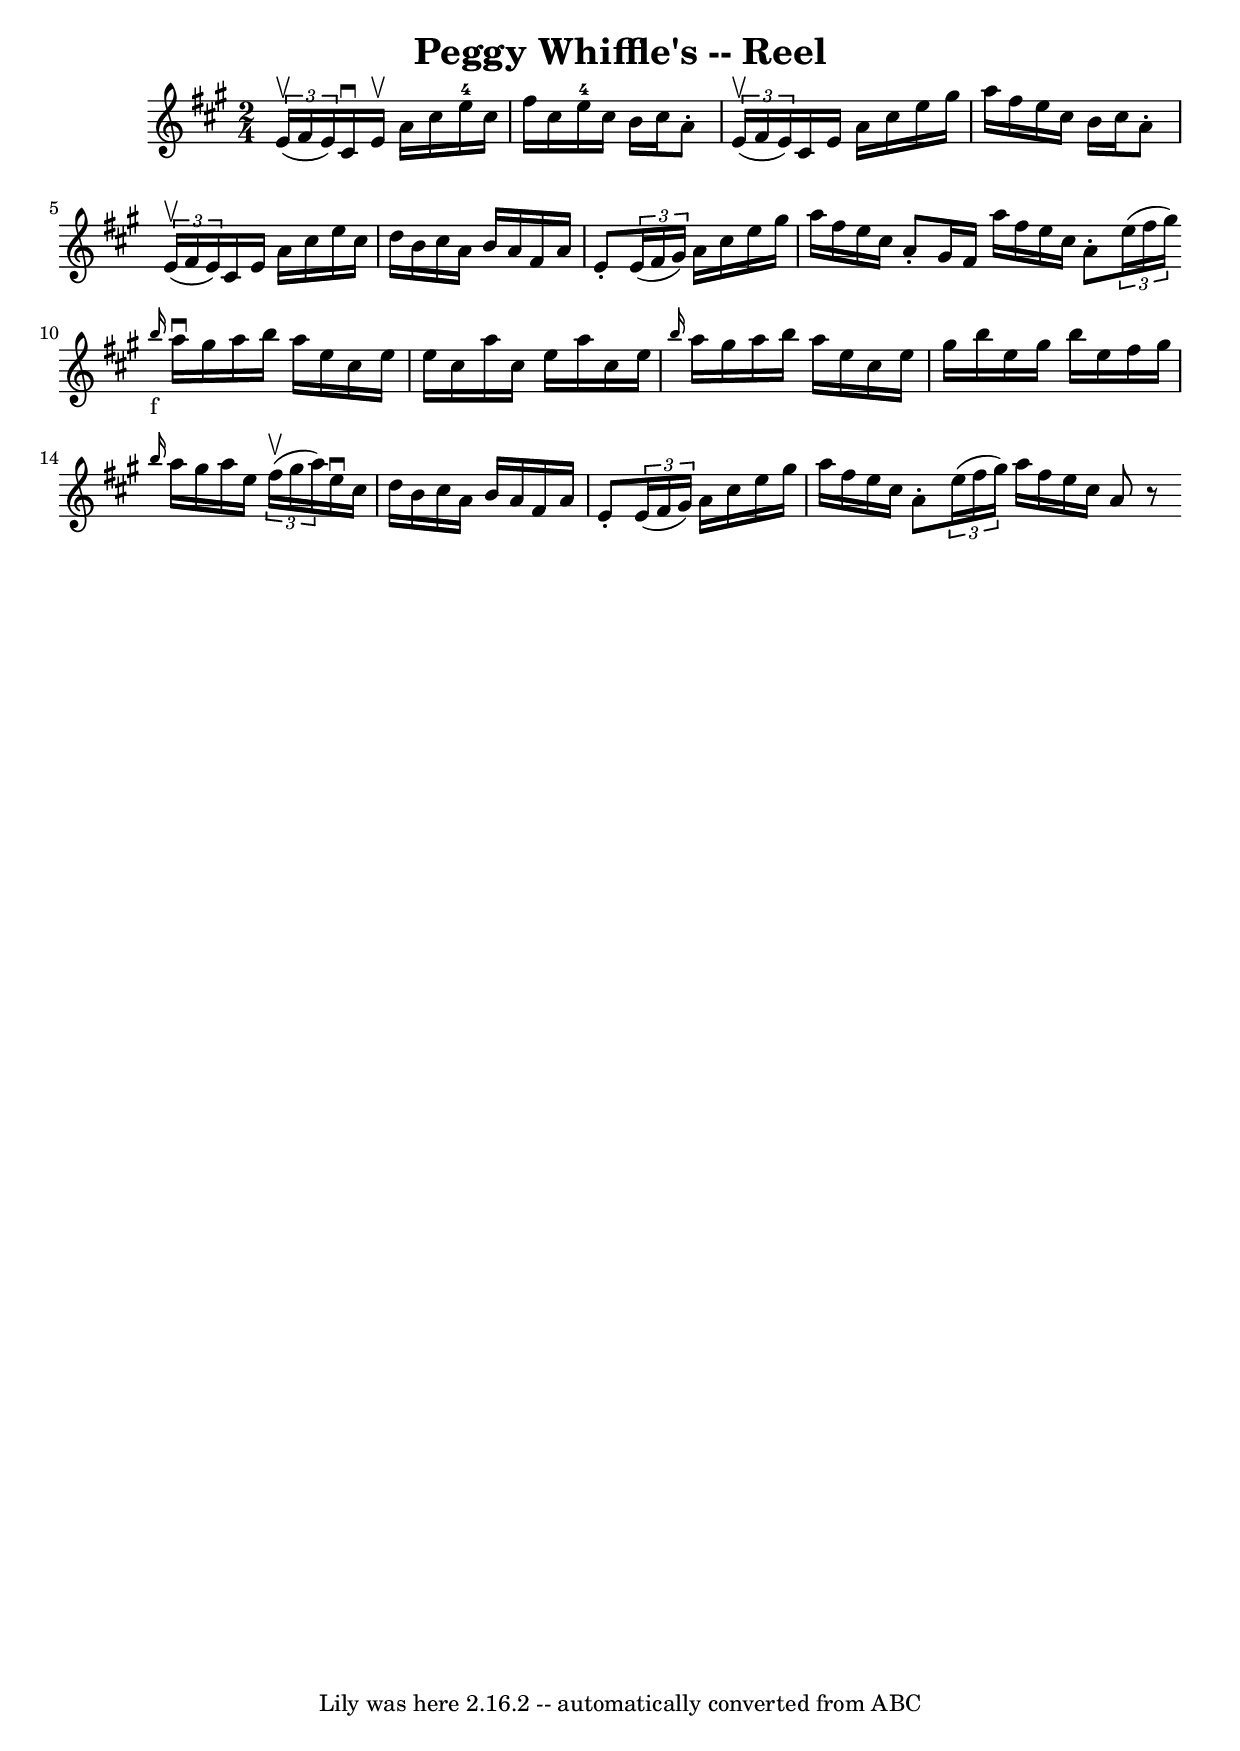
\version "2.16.2"
\include "Mammoth.ily"
\header {
  %% book = "Ryan's Mammoth Collection"
 crossRefNumber = "1"
 footnotes = "\\\\310"
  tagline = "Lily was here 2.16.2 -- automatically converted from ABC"
  title = "Peggy Whiffle's -- Reel"

}
voicedefault =  {


  \time 2/4 
  \key a \major
  \times 2/3 { e'16^\upbow(fis'16 e'16) 
	     } cis'16^\downbow e'16^\upbow a'16 cis''16 e''16-4 cis''16      |
 fis''16 cis''16 e''16-4 cis''16 b'16 cis''16 a'8-.   |
  \times 2/3 { e'16^\upbow(fis'16 e'16) 
	     } cis'16 e'16 a'16 cis''16 e''16 gis''16     |
 a''16 fis''16 e''16 cis''16 b'16 cis''16 a'8-.    |
  \times 2/3 {   
 e'16^\upbow(fis'16 e'16) 
  } cis'16 e'16 a'16 cis''16 e''16 cis''16     |
 d''16 b'16 cis''16 a'16 b'16 a'16 fis'16 a'16     |
 e'8-.   \times 2/3 { e'16 (fis'16    
			gis'16)  		      } a'16 cis''16 e''16 gis''16     |
 a''16 fis''16 e''16 cis''16 a'8-. gis'16 fis'16    \bar ": |" a''16   
 fis''16 e''16 cis''16 a'8-.   \times 2/3 { e''16 (fis''16    
					 gis''16)  					    }   \bar " |."     \grace { b''16_"f" 
								     } a''16^\downbow gis''16 a''16 b''16 a''16 e''16 cis''16 e''16     |
 e''16 cis''16 a''16 cis''16 e''16 a''16 cis''16 e''16      |
  \grace { b''16  
	 } a''16 gis''16 a''16 b''16 a''16 e''16 cis''16 e''16     |
 gis''16 b''16 e''16 gis''16 b''16 e''16 fis''16 gis''16     |
  \grace { b''16  
	 }   
 a''16 gis''16 a''16 e''16    \times 2/3 { fis''16^\upbow(gis''16 
					 a''16)  					  } e''16^\downbow cis''16     |
 d''16 b'16 cis''16 a'16 b'16 a'16 fis'16 a'16     |
 e'8-.   
  \times 2/3 { e'16 (fis'16 gis'16) 
	     } a'16 cis''16 e''16 gis''16     |
 a''16 fis''16 e''16 cis''16 a'8-.   
  \times 2/3 { e''16 (fis''16 gis''16)  	     }   \bar ": |" a''16 fis''16 e''16 cis''16 a'8    r8   \bar " |."   

}

\score{
  <<

    \context Staff="default"
    {
      \voicedefault 
      
    }

  >>
  \layout {
    
  }
  \midi {
  }

}
